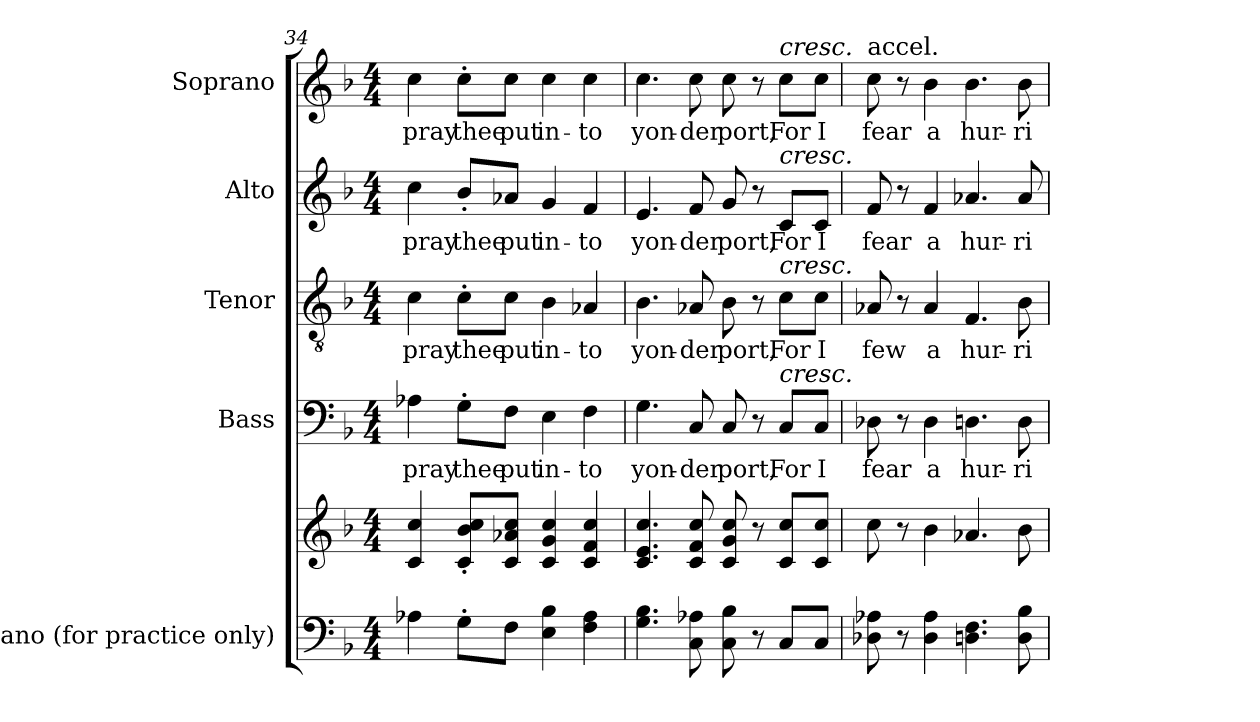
**kern	**kern	**kern	**text	**kern	**text	**kern	**text	**kern	**text
*part5	*part5	*part4	*part4	*part3	*part3	*part2	*part2	*part1	*part1
*staff6	*staff5	*staff4	*staff4	*staff3	*staff3	*staff2	*staff2	*staff1	*staff1
*I"Piano (for  practice only)	*	*I"Bass	*	*I"Tenor	*	*I"Alto	*	*I"Soprano	*
*I'Pno.	*	*I'B.	*	*I'T.	*	*I'A.	*	*I'S.	*
!!LO:LB:g=z
*clefF4	*clefG2	*clefF4	*	*clefGv2	*	*clefG2	*	*clefG2	*
*	*	*	*	*ITrd7c12	*	*	*	*	*
*k[b-]	*k[b-]	*k[b-]	*	*k[b-]	*	*k[b-]	*	*k[b-]	*
*F:	*F:	*F:	*	*F:	*	*F:	*	*F:	*
*M4/4	*M4/4	*M4/4	*	*M4/4	*	*M4/4	*	*M4/4	*
=34	=34	=34	=34	=34	=34	=34	=34	=34	=34
!	!	!	!LO:LY:b:color=#000000	!	!	!	!	!	!
!	!	!	!	!	!LO:LY:b:color=#000000	!	!	!	!
!	!	!	!	!	!	!	!LO:LY:b:color=#000000	!	!
!	!	!	!	!	!	!	!	!	!LO:LY:b:color=#000000
4A-Xi\	4ci/ 4cci	4A-Xi\	pray	4Ci\	pray	4cci\	pray	4cci\	pray
!	!	!	!LO:LY:b:color=#000000	!	!	!	!	!	!
!	!	!	!	!	!LO:LY:b:color=#000000	!	!	!	!
!	!	!	!	!	!	!	!LO:LY:b:color=#000000	!	!
!	!	!	!	!	!	!	!	!	!LO:LY:b:color=#000000
8G'i\L	8ci/' 8b-i' 8cci'L	8G'i\L	thee	8C'i\L	thee	8b-'i/L	thee	8cc'i\L	thee
!	!	!	!LO:LY:b:color=#000000	!	!	!	!	!	!
!	!	!	!	!	!LO:LY:b:color=#000000	!	!	!	!
!	!	!	!	!	!	!	!LO:LY:b:color=#000000	!	!
!	!	!	!	!	!	!	!	!	!LO:LY:b:color=#000000
8Fi\J	8ci/ 8a-Xi 8cciJ	8Fi\J	put	8Ci\J	put	8a-Xi/J	put	8cci\J	put
!	!	!	!LO:LY:b:color=#000000	!	!	!	!	!	!
!	!	!	!	!	!LO:LY:b:color=#000000	!	!	!	!
!	!	!	!	!	!	!	!LO:LY:b:color=#000000	!	!
!	!	!	!	!	!	!	!	!	!LO:LY:b:color=#000000
4Ei\ 4B-i	4ci/ 4gi 4cci	4Ei\	in-	4BB-i\	in-	4gi/	in-	4cci\	in-
!	!	!	!LO:LY:b:color=#000000	!	!	!	!	!	!
!	!	!	!	!	!LO:LY:b:color=#000000	!	!	!	!
!	!	!	!	!	!	!	!LO:LY:b:color=#000000	!	!
!	!	!	!	!	!	!	!	!	!LO:LY:b:color=#000000
4Fi\ 4A-i	4ci/ 4fi 4cci	4Fi\	-to	4AA-Xi/	-to	4fi/	-to	4cci\	-to
=35	=35	=35	=35	=35	=35	=35	=35	=35	=35
!	!	!	!LO:LY:b:color=#000000	!	!	!	!	!	!
!	!	!	!	!	!LO:LY:b:color=#000000	!	!	!	!
!	!	!	!	!	!	!	!LO:LY:b:color=#000000	!	!
!	!	!	!	!	!	!	!	!	!LO:LY:b:color=#000000
4.Gi\ 4.B-i	4.ci/ 4.ei 4.cci	4.Gi\	yon-	4.BB-i\	yon-	4.ei/	yon-	4.cci\	yon-
!	!	!	!LO:LY:b:color=#000000	!	!	!	!	!	!
!	!	!	!	!	!LO:LY:b:color=#000000	!	!	!	!
!	!	!	!	!	!	!	!LO:LY:b:color=#000000	!	!
!	!	!	!	!	!	!	!	!	!LO:LY:b:color=#000000
8Ci\ 8A-Xi	8ci/ 8fi 8cci	8Ci/	-der	8AA-Xi/	-der	8fi/	-der	8cci\	-der
!	!	!	!LO:LY:b:color=#000000	!	!	!	!	!	!
!	!	!	!	!	!LO:LY:b:color=#000000	!	!	!	!
!	!	!	!	!	!	!	!LO:LY:b:color=#000000	!	!
!	!	!	!	!	!	!	!	!	!LO:LY:b:color=#000000
8Ci\ 8B-i	8ci/ 8gi 8cci	8Ci/	port,	8BB-i\	port,	8gi/	port,	8cci\	port,
8r	8r	8r	.	8r	.	8r	.	8r	.
!	!	!	!LO:LY:b:color=#000000	!	!	!	!	!	!
!	!	!	!	!	!LO:LY:b:color=#000000	!	!	!	!
!	!	!	!	!	!	!	!LO:LY:b:color=#000000	!	!
!	!	!	!	!	!	!	!	!LO:TX:a:i:t=cresc.	!
!	!	!	!	!	!	!LO:TX:a:i:t=cresc.	!	!	!
!	!	!	!	!LO:TX:a:i:t=cresc.	!	!	!	!	!
!	!	!LO:TX:a:i:t=cresc.	!	!	!	!	!	!	!
!	!	!	!	!	!	!	!	!	!LO:LY:b:color=#000000
8Ci/L	8ci/ 8cciL	8Ci/L	For	8Ci\L	For	8ci/L	For	8cci\L	For
!	!	!	!LO:LY:b:color=#000000	!	!	!	!	!	!
!	!	!	!	!	!LO:LY:b:color=#000000	!	!	!	!
!	!	!	!	!	!	!	!LO:LY:b:color=#000000	!	!
!	!	!	!	!	!	!	!	!	!LO:LY:b:color=#000000
8Ci/J	8ci/ 8cciJ	8Ci/J	I	8Ci\J	I	8ci/J	I	8cci\J	I
=36	=36	=36	=36	=36	=36	=36	=36	=36	=36
!	!	!	!LO:LY:b:color=#000000	!	!	!	!	!	!
!	!	!	!	!	!LO:LY:b:color=#000000	!	!	!	!
!	!	!	!	!	!	!	!LO:LY:b:color=#000000	!	!
!	!	!	!	!	!	!	!	!LO:TX:t=accel.	!
!	!	!	!	!	!	!	!	!	!LO:LY:b:color=#000000
8D-Xi\ 8A-Xi	8cci\	8D-Xi\	fear	8AA-Xi/	few	8fi/	fear	8cci\	fear
8r	8r	8r	.	8r	.	8r	.	8r	.
!	!	!	!LO:LY:b:color=#000000	!	!	!	!	!	!
!	!	!	!	!	!LO:LY:b:color=#000000	!	!	!	!
!	!	!	!	!	!	!	!LO:LY:b:color=#000000	!	!
!	!	!	!	!	!	!	!	!	!LO:LY:b:color=#000000
4D-i\ 4A-i	4b-i\	4D-i\	a	4AA-i/	a	4fi/	a	4b-i\	a
!	!	!	!LO:LY:b:color=#000000	!	!	!	!	!	!
!	!	!	!	!	!LO:LY:b:color=#000000	!	!	!	!
!	!	!	!	!	!	!	!LO:LY:b:color=#000000	!	!
!	!	!	!	!	!	!	!	!	!LO:LY:b:color=#000000
4.Dni\ 4.Fi	4.a-Xi/	4.Dni\	hur-	4.FFi/	hur-	4.a-Xi/	hur-	4.b-i\	hur-
!	!	!	!LO:LY:b:color=#000000	!	!	!	!	!	!
!	!	!	!	!	!LO:LY:b:color=#000000	!	!	!	!
!	!	!	!	!	!	!	!LO:LY:b:color=#000000	!	!
!	!	!	!	!	!	!	!	!	!LO:LY:b:color=#000000
8Di\ 8B-i	8b-i\	8Di\	-ri-	8BB-i\	-ri-	8a-i/	-ri-	8b-i\	-ri-
=	=	=	=	=	=	=	=	=	=
*-	*-	*-	*-	*-	*-	*-	*-	*-	*-
